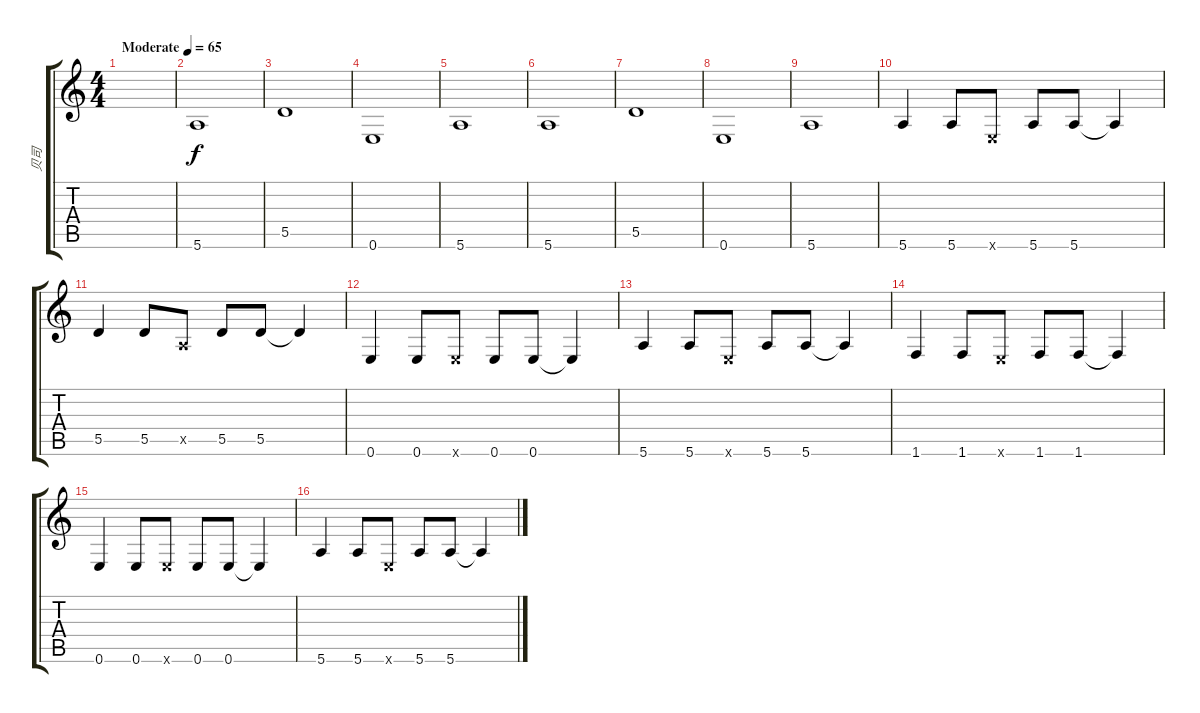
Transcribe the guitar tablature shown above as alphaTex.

\track ("贝司" "贝司") {instrument electricbassfinger}
\staff {score tabs}
\tuning (E4 B3 G3 D3 A2 E2) {hide}
\ts (4 4)
\tempo (65 "Moderate")
\clef g2
\ks c
|
5.6.1 |
5.5.1 |
0.6.1 |
5.6.1 |
5.6.1 |
5.5.1 |
0.6.1 |
5.6.1 |
5.6.4 5.6.8 0.6{x}.8 5.6.8 5.6.8 5.6{t}.4 |
5.5.4 5.5.8 0.5{x}.8 5.5.8 5.5.8 5.5{t}.4 |
0.6.4 0.6.8 0.6{x}.8 0.6.8 0.6.8 0.6{t}.4 |
5.6.4 5.6.8 0.6{x}.8 5.6.8 5.6.8 5.6{t}.4 |
1.6.4 1.6.8 0.6{x}.8 1.6.8 1.6.8 1.6{t}.4 |
0.6.4 0.6.8 0.6{x}.8 0.6.8 0.6.8 0.6{t}.4 |
5.6.4 5.6.8 0.6{x}.8 5.6.8 5.6.8 5.6{t}.4
